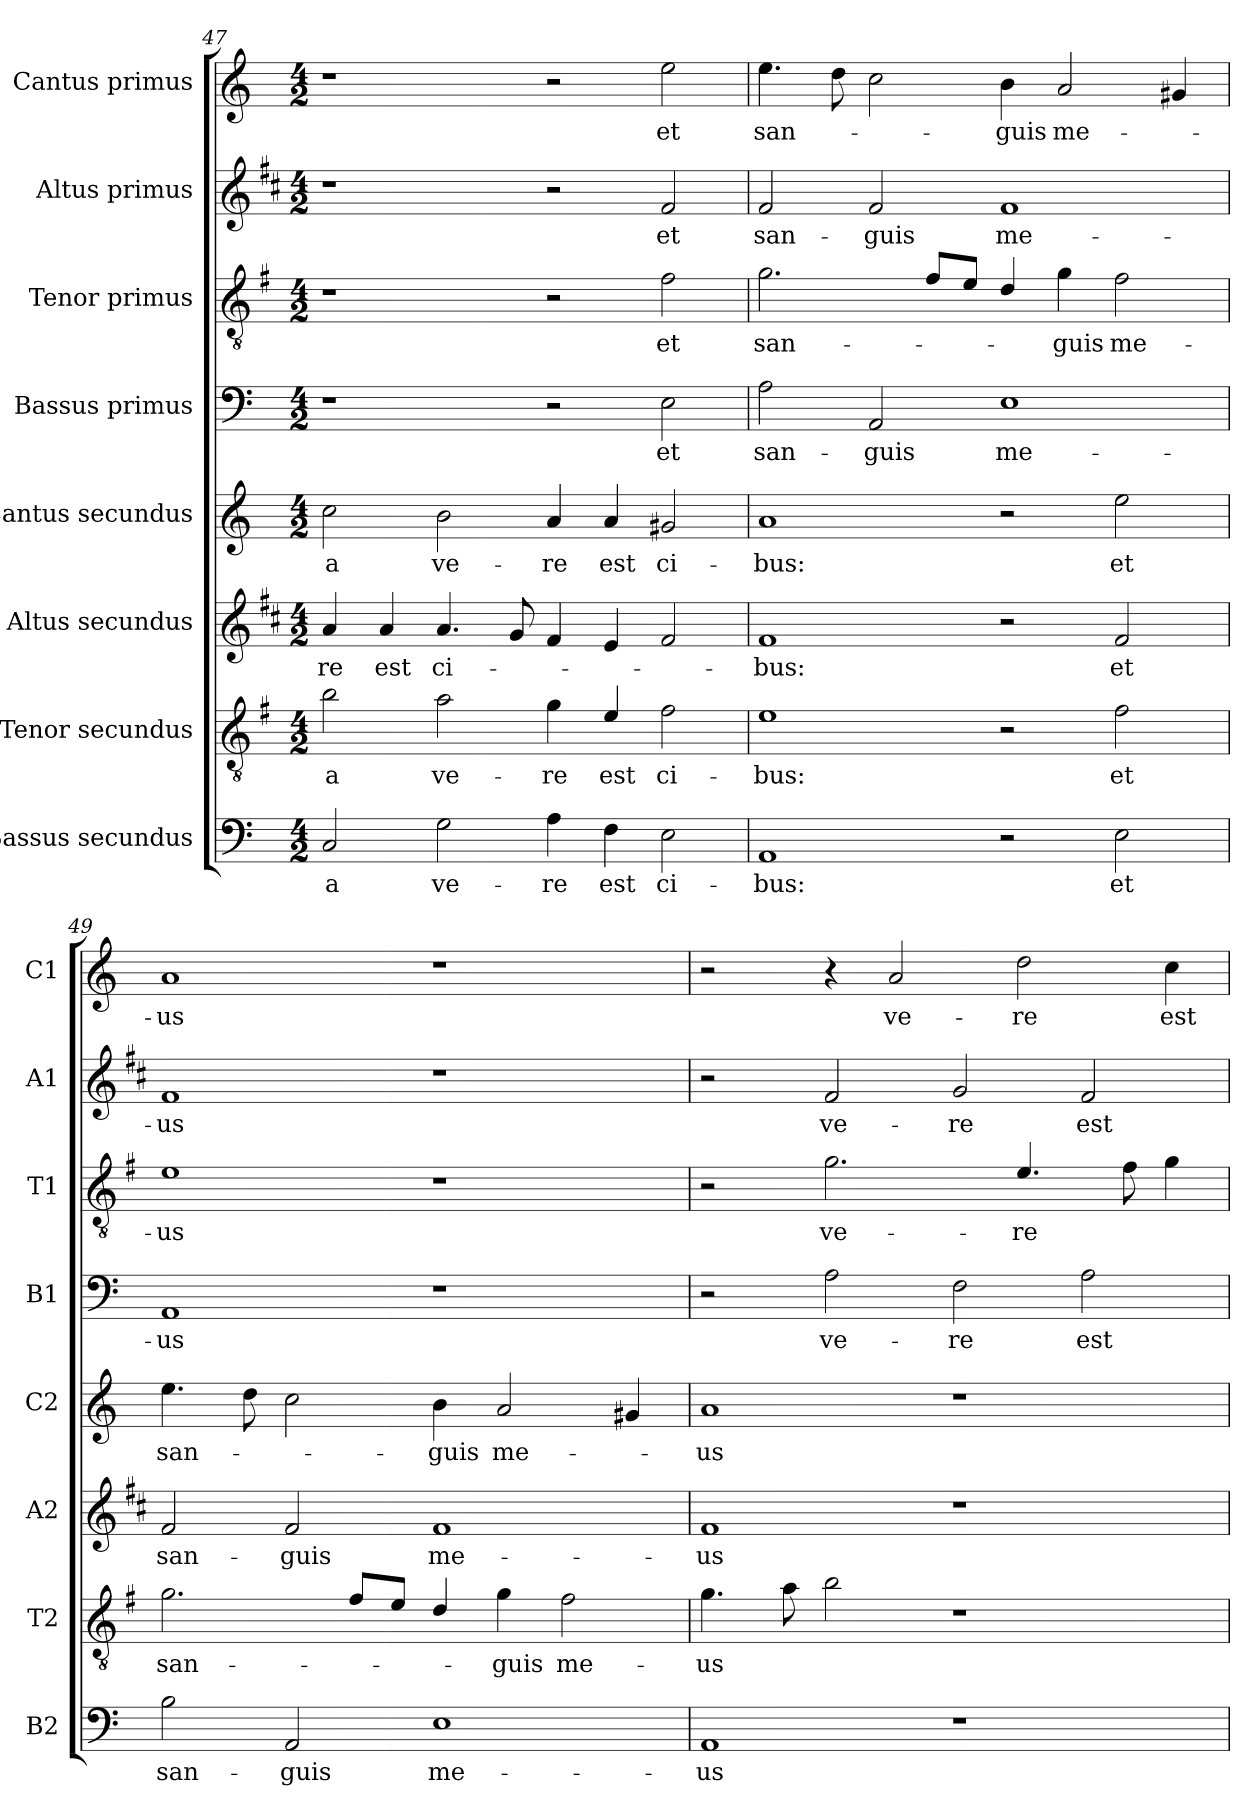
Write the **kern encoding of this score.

**kern	**text	**kern	**text	**kern	**text	**kern	**text	**kern	**text	**kern	**text	**kern	**text	**kern	**text
*part8	*part8	*part7	*part7	*part6	*part6	*part5	*part5	*part4	*part4	*part3	*part3	*part2	*part2	*part1	*part1
*staff8	*staff8	*staff7	*staff7	*staff6	*staff6	*staff5	*staff5	*staff4	*staff4	*staff3	*staff3	*staff2	*staff2	*staff1	*staff1
*I"Bassus secundus	*	*I"Tenor secundus	*	*I"Altus secundus	*	*I"Cantus secundus	*	*I"Bassus primus	*	*I"Tenor primus	*	*I"Altus primus	*	*I"Cantus primus	*
*I'B2	*	*I'T2	*	*I'A2	*	*I'C2	*	*I'B1	*	*I'T1	*	*I'A1	*	*I'C1	*
!!LO:PB:g=z
*clefF4	*	*clefGv2	*	*clefG2	*	*clefG2	*	*clefF4	*	*clefGv2	*	*clefG2	*	*clefG2	*
*	*	*ITrd4c7	*	*ITrd1c2	*	*	*	*	*	*ITrd4c7	*	*ITrd1c2	*	*	*
*k[]	*	*k[]	*	*k[]	*	*k[]	*	*k[]	*	*k[]	*	*k[]	*	*k[]	*
*C:	*	*C:	*	*C:	*	*C:	*	*C:	*	*C:	*	*C:	*	*C:	*
*M4/2	*	*M4/2	*	*M4/2	*	*M4/2	*	*M4/2	*	*M4/2	*	*M4/2	*	*M4/2	*
=47	=47	=47	=47	=47	=47	=47	=47	=47	=47	=47	=47	=47	=47	=47	=47
!	!LO:LY:b	!	!LO:LY:b	!	!LO:LY:b	!	!LO:LY:b	!	!	!	!	!	!	!	!
2C/	-a	2e\	-a	4g/	-re	2cc\	-a	1r	.	1r	.	1r	.	1r	.
!	!	!	!	!	!LO:LY:b	!	!	!	!	!	!	!	!	!	!
.	.	.	.	4g/	est	.	.	.	.	.	.	.	.	.	.
!	!LO:LY:b	!	!LO:LY:b	!	!LO:LY:b	!	!LO:LY:b	!	!	!	!	!	!	!	!
2G\	ve-	2d\	ve-	4.g/	ci-	2b\	ve-	.	.	.	.	.	.	.	.
.	.	.	.	8f/	.	.	.	.	.	.	.	.	.	.	.
!	!LO:LY:b	!	!LO:LY:b	!	!	!	!LO:LY:b	!	!	!	!	!	!	!	!
4A\	-re	4c\	-re	4e/	.	4a/	-re	2r	.	2r	.	2r	.	2r	.
!	!LO:LY:b	!	!LO:LY:b	!	!	!	!LO:LY:b	!	!	!	!	!	!	!	!
4F\	est	4A/	est	4d/	.	4a/	est	.	.	.	.	.	.	.	.
!	!LO:LY:b	!	!LO:LY:b	!	!	!	!LO:LY:b	!	!LO:LY:b	!	!LO:LY:b	!	!LO:LY:b	!	!LO:LY:b
2E\	ci-	2B\	ci-	2e/	.	2g#X/	ci-	2E\	et	2B\	et	2e/	et	2ee\	et
=48	=48	=48	=48	=48	=48	=48	=48	=48	=48	=48	=48	=48	=48	=48	=48
!	!LO:LY:b	!	!LO:LY:b	!	!LO:LY:b	!	!LO:LY:b	!	!LO:LY:b	!	!LO:LY:b	!	!LO:LY:b	!	!LO:LY:b
1AA	-bus:	1A	-bus:	1e	-bus:	1a	-bus:	2A\	san-	2.c\	san-	2e/	san-	4.ee\	san-
.	.	.	.	.	.	.	.	.	.	.	.	.	.	8dd\	.
!	!	!	!	!	!	!	!	!	!LO:LY:b	!	!	!	!LO:LY:b	!	!
.	.	.	.	.	.	.	.	2AA/	-guis	.	.	2e/	-guis	2cc\	.
.	.	.	.	.	.	.	.	.	.	8B/L	.	.	.	.	.
.	.	.	.	.	.	.	.	.	.	8A/J	.	.	.	.	.
!	!	!	!	!	!	!	!	!	!LO:LY:b	!	!	!	!LO:LY:b	!	!LO:LY:b
2r	.	2r	.	2r	.	2r	.	1E	me-	4G/	.	1e	me-	4b\	-guis
!	!	!	!	!	!	!	!	!	!	!	!LO:LY:b	!	!	!	!LO:LY:b
.	.	.	.	.	.	.	.	.	.	4c\	-guis	.	.	2a/	me-
!	!LO:LY:b	!	!LO:LY:b	!	!LO:LY:b	!	!LO:LY:b	!	!	!	!LO:LY:b	!	!	!	!
2E\	et	2B\	et	2e/	et	2ee\	et	.	.	2B\	me-	.	.	.	.
.	.	.	.	.	.	.	.	.	.	.	.	.	.	4g#X/	.
=49	=49	=49	=49	=49	=49	=49	=49	=49	=49	=49	=49	=49	=49	=49	=49
!	!LO:LY:b	!	!LO:LY:b	!	!LO:LY:b	!	!LO:LY:b	!	!LO:LY:b	!	!LO:LY:b	!	!LO:LY:b	!	!LO:LY:b
2B\	san-	2.c\	san-	2e/	san-	4.ee\	san-	1AA	-us	1A	-us	1e	-us	1a	-us
.	.	.	.	.	.	8dd\	.	.	.	.	.	.	.	.	.
!	!LO:LY:b	!	!	!	!LO:LY:b	!	!	!	!	!	!	!	!	!	!
2AA/	-guis	.	.	2e/	-guis	2cc\	.	.	.	.	.	.	.	.	.
.	.	8B/L	.	.	.	.	.	.	.	.	.	.	.	.	.
.	.	8A/J	.	.	.	.	.	.	.	.	.	.	.	.	.
!	!LO:LY:b	!	!	!	!LO:LY:b	!	!LO:LY:b	!	!	!	!	!	!	!	!
1E	me-	4G/	.	1e	me-	4b\	-guis	1r	.	1r	.	1r	.	1r	.
!	!	!	!LO:LY:b	!	!	!	!LO:LY:b	!	!	!	!	!	!	!	!
.	.	4c\	-guis	.	.	2a/	me-	.	.	.	.	.	.	.	.
!	!	!	!LO:LY:b	!	!	!	!	!	!	!	!	!	!	!	!
.	.	2B\	me-	.	.	.	.	.	.	.	.	.	.	.	.
.	.	.	.	.	.	4g#X/	.	.	.	.	.	.	.	.	.
=50	=50	=50	=50	=50	=50	=50	=50	=50	=50	=50	=50	=50	=50	=50	=50
!	!LO:LY:b	!	!LO:LY:b	!	!LO:LY:b	!	!LO:LY:b	!	!	!	!	!	!	!	!
1AA	-us	4.c\	-us	1e	-us	1a	-us	2r	.	2r	.	2r	.	2r	.
.	.	8d\	.	.	.	.	.	.	.	.	.	.	.	.	.
!	!	!	!	!	!	!	!	!	!LO:LY:b	!	!LO:LY:b	!	!LO:LY:b	!	!
.	.	2e\	.	.	.	.	.	2A\	ve-	2.c\	ve-	2e/	ve-	4r	.
!	!	!	!	!	!	!	!	!	!	!	!	!	!	!	!LO:LY:b
.	.	.	.	.	.	.	.	.	.	.	.	.	.	2a/	ve-
!	!	!	!	!	!	!	!	!	!LO:LY:b	!	!	!	!LO:LY:b	!	!
1r	.	1r	.	1r	.	1r	.	2F\	-re	.	.	2f/	-re	.	.
!	!	!	!	!	!	!	!	!	!	!	!LO:LY:b	!	!	!	!LO:LY:b
.	.	.	.	.	.	.	.	.	.	4.A/	-re	.	.	2dd\	-re
!	!	!	!	!	!	!	!	!	!LO:LY:b	!	!	!	!LO:LY:b	!	!
.	.	.	.	.	.	.	.	2A\	est	.	.	2e/	est	.	.
.	.	.	.	.	.	.	.	.	.	8B\	.	.	.	.	.
!	!	!	!	!	!	!	!	!	!	!	!	!	!	!	!LO:LY:b
.	.	.	.	.	.	.	.	.	.	4c\	.	.	.	4cc\	est
=	=	=	=	=	=	=	=	=	=	=	=	=	=	=	=
*-	*-	*-	*-	*-	*-	*-	*-	*-	*-	*-	*-	*-	*-	*-	*-
